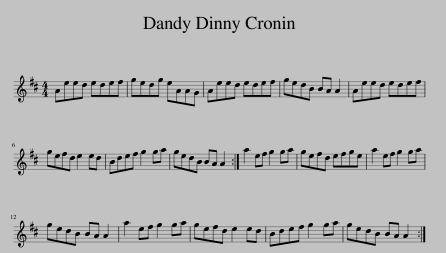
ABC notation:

X:1
L:1/8
M:4/4
I:linebreak $
K:D
V:1 treble
V:1
 Aeed edef | gedg eAAG | Aeed edef | gedB BA A2 | Aeed edef |$ %5
 gefd e2 ed | Bdef g2 ga | gedB BA A2 :| a2 ef g2 ga | gefd efge | %10
 a2 ef g2 ga |$ gedB BA A2 | a2 ef g2 ga | gefd e2 ed | Bdef g2 ga | %15
 gedB BA A2 :| %16
